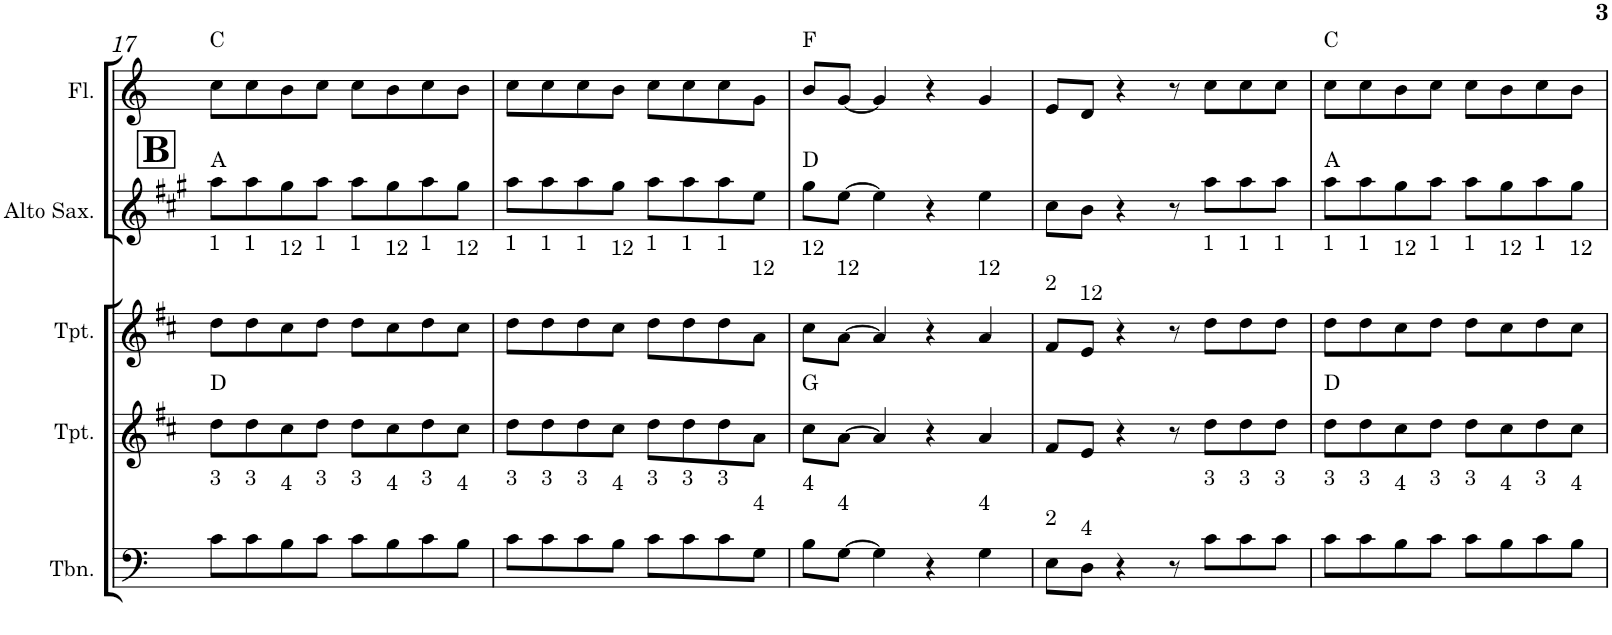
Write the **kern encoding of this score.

**kern	**kern	**harte	**kern	**kern	**harte	**kern	**harte
*part5	*part4	*part4	*part3	*part2	*part2	*part1	*part1
*staff5	*staff4	*	*staff3	*staff2	*	*staff1	*
*I"C clavF	*I"Bb	*	*I"Bb - Pirata	*I"Eb	*	*I"C clavG	*
!!LO:PB:g=z
*clefF4	*clefG2	*	*clefG2	*clefG2	*	*clefG2	*
*	*Trd1c2	*	*Trd1c2	*Trd5c9	*	*	*
*k[]	*k[f#c#]	*	*k[f#c#]	*k[f#c#g#]	*	*k[]	*
*M4/4	*M4/4	*	*M4/4	*M4/4	*	*M4/4	*
!!LO:REH:place=s1:b:B:cj:fs=18.5691:t=B
=17	=17	=17	=17	=17	=17	=17	=17
!	!	!	!LO:TX:a:t=1	!	!	!	!
!LO:TX:a:t=3	!	!	!	!	!	!	!
8c\L	8dd\L	D:maj	8dd\L	8aa\L	A:maj	8cc\L	C:maj
!	!	!	!LO:TX:a:t=1	!	!	!	!
!LO:TX:a:t=3	!	!	!	!	!	!	!
8c\	8dd\	.	8dd\	8aa\	.	8cc\	.
!	!	!	!LO:TX:a:t=12	!	!	!	!
!LO:TX:a:t=4	!	!	!	!	!	!	!
8B\	8cc#\	.	8cc#\	8gg#\	.	8b\	.
!	!	!	!LO:TX:a:t=1	!	!	!	!
!LO:TX:a:t=3	!	!	!	!	!	!	!
8c\J	8dd\J	.	8dd\J	8aa\J	.	8cc\J	.
!	!	!	!LO:TX:a:t=1	!	!	!	!
!LO:TX:a:t=3	!	!	!	!	!	!	!
8c\L	8dd\L	.	8dd\L	8aa\L	.	8cc\L	.
!	!	!	!LO:TX:a:t=12	!	!	!	!
!LO:TX:a:t=4	!	!	!	!	!	!	!
8B\	8cc#\	.	8cc#\	8gg#\	.	8b\	.
!	!	!	!LO:TX:a:t=1	!	!	!	!
!LO:TX:a:t=3	!	!	!	!	!	!	!
8c\	8dd\	.	8dd\	8aa\	.	8cc\	.
!	!	!	!LO:TX:a:t=12	!	!	!	!
!LO:TX:a:t=4	!	!	!	!	!	!	!
8B\J	8cc#\J	.	8cc#\J	8gg#\J	.	8b\J	.
=18	=18	=18	=18	=18	=18	=18	=18
!	!	!	!LO:TX:a:t=1	!	!	!	!
!LO:TX:a:t=3	!	!	!	!	!	!	!
8c\L	8dd\L	.	8dd\L	8aa\L	.	8cc\L	.
!	!	!	!LO:TX:a:t=1	!	!	!	!
!LO:TX:a:t=3	!	!	!	!	!	!	!
8c\	8dd\	.	8dd\	8aa\	.	8cc\	.
!	!	!	!LO:TX:a:t=1	!	!	!	!
!LO:TX:a:t=3	!	!	!	!	!	!	!
8c\	8dd\	.	8dd\	8aa\	.	8cc\	.
!	!	!	!LO:TX:a:t=12	!	!	!	!
!LO:TX:a:t=4	!	!	!	!	!	!	!
8B\J	8cc#\J	.	8cc#\J	8gg#\J	.	8b\J	.
!	!	!	!LO:TX:a:t=1	!	!	!	!
!LO:TX:a:t=3	!	!	!	!	!	!	!
8c\L	8dd\L	.	8dd\L	8aa\L	.	8cc\L	.
!	!	!	!LO:TX:a:t=1	!	!	!	!
!LO:TX:a:t=3	!	!	!	!	!	!	!
8c\	8dd\	.	8dd\	8aa\	.	8cc\	.
!	!	!	!LO:TX:a:t=1	!	!	!	!
!LO:TX:a:t=3	!	!	!	!	!	!	!
8c\	8dd\	.	8dd\	8aa\	.	8cc\	.
!	!	!	!LO:TX:a:t=12	!	!	!	!
!LO:TX:a:t=4	!	!	!	!	!	!	!
8G\J	8a\J	.	8a\J	8ee\J	.	8g\J	.
=19	=19	=19	=19	=19	=19	=19	=19
!	!	!	!LO:TX:a:t=12	!	!	!	!
!LO:TX:a:t=4	!	!	!	!	!	!	!
8B\L	8cc#\L	G:maj	8cc#\L	8gg#\L	D:maj	8b/L	F:maj
!	!	!	!LO:TX:a:t=12	!	!	!	!
!LO:TX:a:t=4	!	!	!	!	!	!	!
[>8G\J	[>8a\J	.	[>8a\J	[>8ee\J	.	[<8g/J	.
4G\]	4a/]	.	4a/]	4ee\]	.	4g/]	.
4r	4r	.	4r	4r	.	4r	.
!	!	!	!LO:TX:a:t=12	!	!	!	!
!LO:TX:a:t=4	!	!	!	!	!	!	!
4G\	4a/	.	4a/	4ee\	.	4g/	.
=20	=20	=20	=20	=20	=20	=20	=20
!	!	!	!LO:TX:a:t=2	!	!	!	!
!LO:TX:a:t=2	!	!	!	!	!	!	!
8E\L	8f#/L	.	8f#/L	8cc#\L	.	8e/L	.
!	!	!	!LO:TX:a:t=12	!	!	!	!
!LO:TX:a:t=4	!	!	!	!	!	!	!
8D\J	8e/J	.	8e/J	8b\J	.	8d/J	.
4r	4r	.	4r	4r	.	4r	.
8r	8r	.	8r	8r	.	8r	.
!	!	!	!LO:TX:a:t=1	!	!	!	!
!LO:TX:a:t=3	!	!	!	!	!	!	!
8c\L	8dd\L	.	8dd\L	8aa\L	.	8cc\L	.
!	!	!	!LO:TX:a:t=1	!	!	!	!
!LO:TX:a:t=3	!	!	!	!	!	!	!
8c\	8dd\	.	8dd\	8aa\	.	8cc\	.
!	!	!	!LO:TX:a:t=1	!	!	!	!
!LO:TX:a:t=3	!	!	!	!	!	!	!
8c\J	8dd\J	.	8dd\J	8aa\J	.	8cc\J	.
=21	=21	=21	=21	=21	=21	=21	=21
!	!	!	!LO:TX:a:t=1	!	!	!	!
!LO:TX:a:t=3	!	!	!	!	!	!	!
8c\L	8dd\L	D:maj	8dd\L	8aa\L	A:maj	8cc\L	C:maj
!	!	!	!LO:TX:a:t=1	!	!	!	!
!LO:TX:a:t=3	!	!	!	!	!	!	!
8c\	8dd\	.	8dd\	8aa\	.	8cc\	.
!	!	!	!LO:TX:a:t=12	!	!	!	!
!LO:TX:a:t=4	!	!	!	!	!	!	!
8B\	8cc#\	.	8cc#\	8gg#\	.	8b\	.
!	!	!	!LO:TX:a:t=1	!	!	!	!
!LO:TX:a:t=3	!	!	!	!	!	!	!
8c\J	8dd\J	.	8dd\J	8aa\J	.	8cc\J	.
!	!	!	!LO:TX:a:t=1	!	!	!	!
!LO:TX:a:t=3	!	!	!	!	!	!	!
8c\L	8dd\L	.	8dd\L	8aa\L	.	8cc\L	.
!	!	!	!LO:TX:a:t=12	!	!	!	!
!LO:TX:a:t=4	!	!	!	!	!	!	!
8B\	8cc#\	.	8cc#\	8gg#\	.	8b\	.
!	!	!	!LO:TX:a:t=1	!	!	!	!
!LO:TX:a:t=3	!	!	!	!	!	!	!
8c\	8dd\	.	8dd\	8aa\	.	8cc\	.
!	!	!	!LO:TX:a:t=12	!	!	!	!
!LO:TX:a:t=4	!	!	!	!	!	!	!
8B\J	8cc#\J	.	8cc#\J	8gg#\J	.	8b\J	.
=	=	=	=	=	=	=	=
*-	*-	*-	*-	*-	*-	*-	*-
